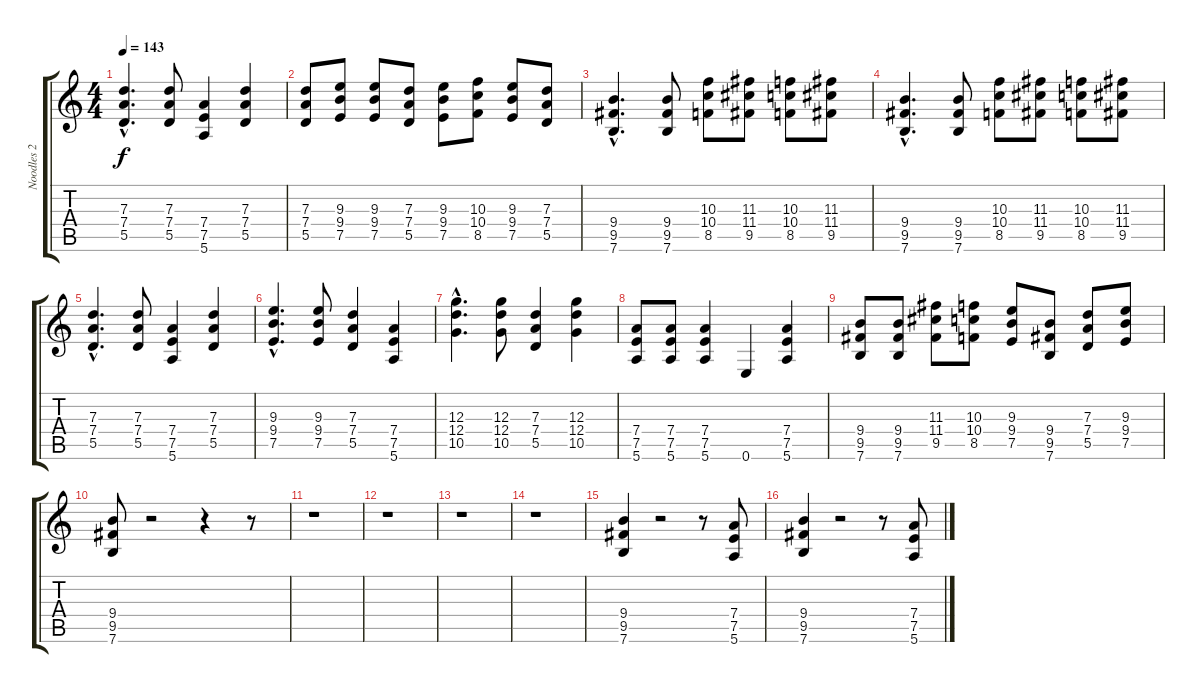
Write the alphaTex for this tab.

\track ("Noodles 2" "Noodles 2") {instrument overdrivenguitar}
\staff {score tabs}
\tuning (E4 B3 G3 D3 A2 E2) {hide}
\ts (4 4)
\tempo 143
\clef g2
\ks c
(7.3{hac} 7.4{hac} 5.5{hac}).4{d dy f} (7.3 7.4 5.5).8 (7.4 7.5 5.6).4 (7.3 7.4 5.5).4 |
(7.3 7.4 5.5).8 (9.3 9.4 7.5).8 (9.3 9.4 7.5).8 (7.3 7.4 5.5).8 (9.3 9.4 7.5).8 (10.3 10.4 8.5).8 (9.3 9.4 7.5).8 (7.3 7.4 5.5).8 |
(9.4{hac} 9.5{hac} 7.6{hac}).4{d} (9.4 9.5 7.6).8 (10.3 10.4 8.5).8 (11.3 11.4 9.5).8 (10.3 10.4 8.5).8 (11.3 11.4 9.5).8 |
(9.4{hac} 9.5{hac} 7.6{hac}).4{d} (9.4 9.5 7.6).8 (10.3 10.4 8.5).8 (11.3 11.4 9.5).8 (10.3 10.4 8.5).8 (11.3 11.4 9.5).8 |
(7.3{hac} 7.4{hac} 5.5{hac}).4{d} (7.3 7.4 5.5).8 (7.4 7.5 5.6).4 (7.3 7.4 5.5).4 |
(9.3{hac} 9.4{hac} 7.5{hac}).4{d} (9.3 9.4 7.5).8 (7.3 7.4 5.5).4 (7.4 7.5 5.6).4 |
(12.3{hac} 12.4{hac} 10.5{hac}).4{d} (12.3 12.4 10.5).8 (7.3 7.4 5.5).4 (12.3 12.4 10.5).4 |
(7.4 7.5 5.6).8 (7.4 7.5 5.6).8 (7.4 7.5 5.6).4 0.6.4 (7.4 7.5 5.6).4 |
(9.4 9.5 7.6).8 (9.4 9.5 7.6).8 (11.3 11.4 9.5).8 (10.3 10.4 8.5).8 (9.3 9.4 7.5).8 (9.4 9.5 7.6).8 (7.3 7.4 5.5).8 (9.3 9.4 7.5).8 |
(9.4 9.5 7.6).8 r.2 r.4 r.8 |
r.1 |
r.1 |
r.1 |
r.1 |
(9.4 9.5 7.6).4 r.2 r.8 (7.4 7.5 5.6).8 |
(9.4 9.5 7.6).4 r.2 r.8 (7.4 7.5 5.6).8
